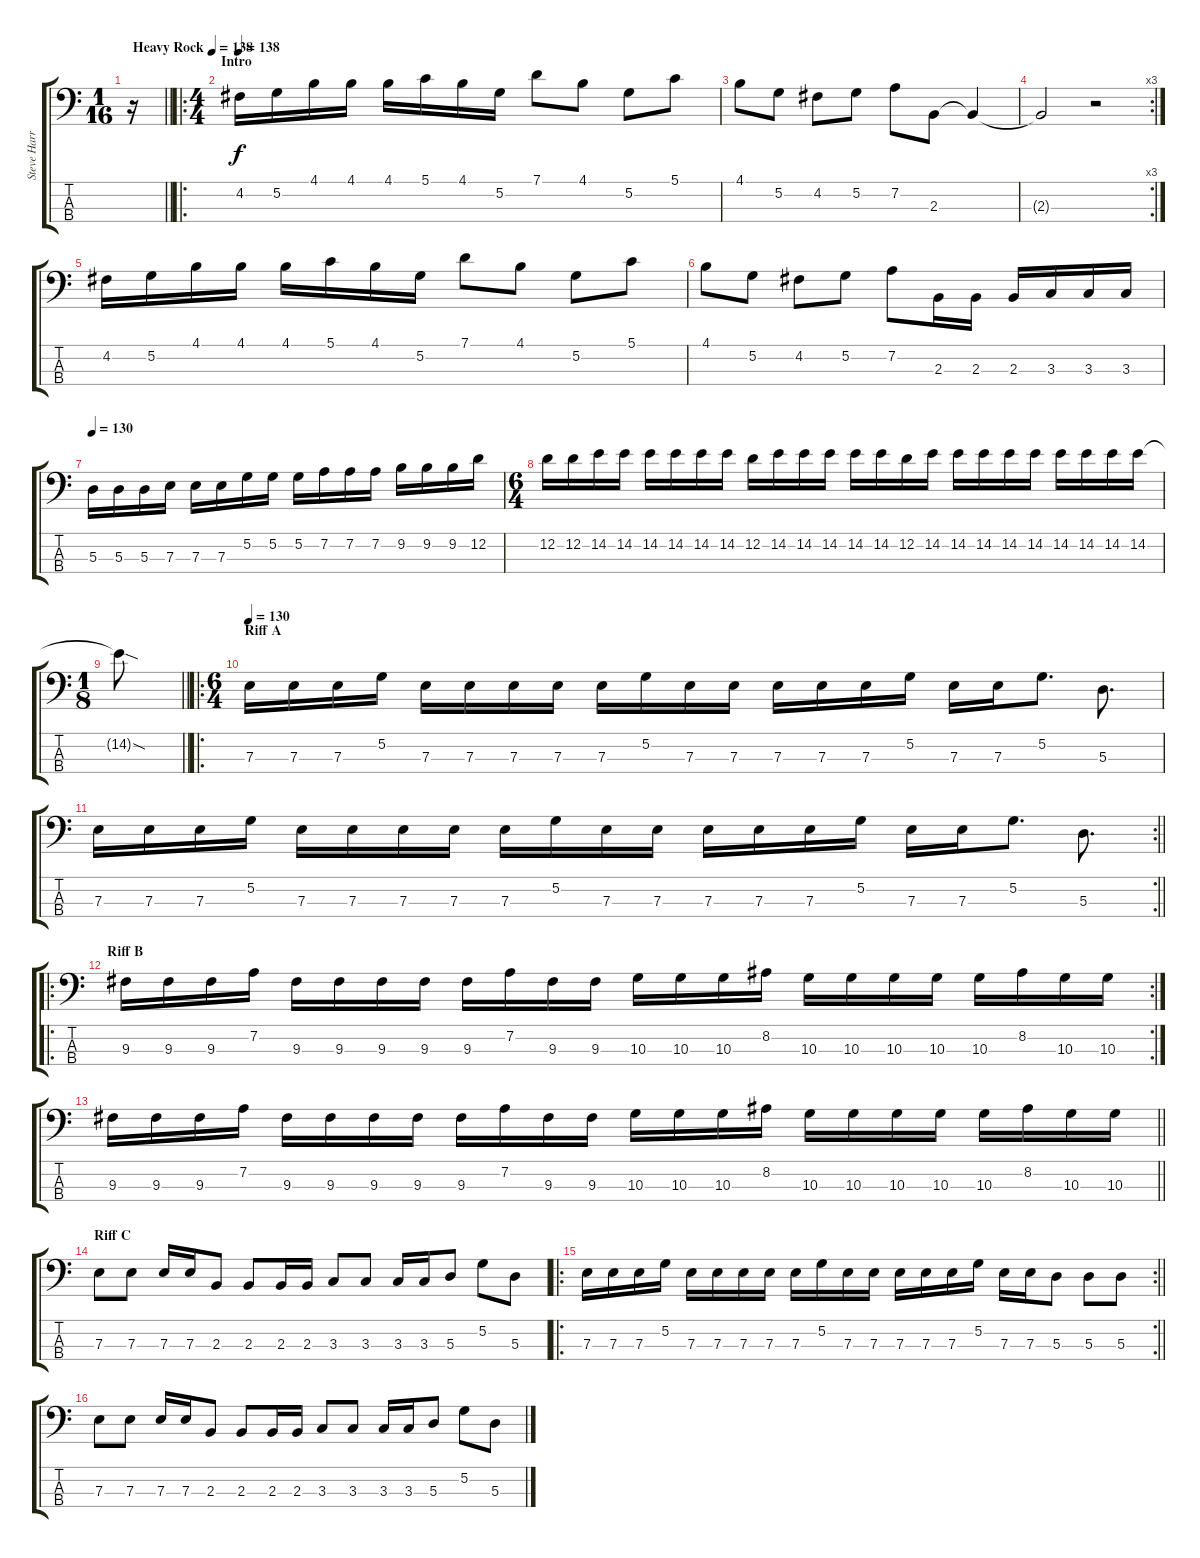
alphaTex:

\track ("Steve Harris" "Steve Harr") {instrument electricbassfinger}
\staff {score tabs}
\tuning (G2 D2 A1 E1) {hide}
\ts (1 16)
\tempo (138 "Heavy Rock")
\clef f4
\barLineRight lightlight
\ks c
r.16{dy f instrument electricbassfinger} |
\ro
\ts (4 4)
\section ("" "Intro")
\tempo 138
4.2.16 5.2.16 4.1.16 4.1.16 4.1.16 5.1.16 4.1.16 5.2.16 7.1.8 4.1.8 5.2.8 5.1.8 |
4.1.8 5.2.8 4.2.8 5.2.8 7.2.8 2.3.8 2.3{t}.4 |
\rc 3
2.3{t}.2 r.2 |
4.2.16 5.2.16 4.1.16 4.1.16 4.1.16 5.1.16 4.1.16 5.2.16 7.1.8 4.1.8 5.2.8 5.1.8 |
4.1.8 5.2.8 4.2.8 5.2.8 7.2.8 2.3.16 2.3.16 2.3.16 3.3.16 3.3.16 3.3.16 |
\tempo 130
5.3.16 5.3.16 5.3.16 7.3.16 7.3.16 7.3.16 5.2.16 5.2.16 5.2.16 7.2.16 7.2.16 7.2.16 9.2.16 9.2.16 9.2.16 12.2.16 |
\ts (6 4)
12.2.16 12.2.16 14.2.16 14.2.16 14.2.16 14.2.16 14.2.16 14.2.16 12.2.16 14.2.16 14.2.16 14.2.16 14.2.16 14.2.16 12.2.16 14.2.16 14.2.16 14.2.16 14.2.16 14.2.16 14.2.16 14.2.16 14.2.16 14.2.16 |
\ts (1 8)
\barLineRight lightlight
14.2{sod t}.8 |
\ro
\ts (6 4)
\section ("" "Riff A")
\tempo 130
7.3.16 7.3.16 7.3.16 5.2.16 7.3.16 7.3.16 7.3.16 7.3.16 7.3.16 5.2.16 7.3.16 7.3.16 7.3.16 7.3.16 7.3.16 5.2.16 7.3.16 7.3.16 5.2.8{d} 5.3.8{d} |
\rc 2
\barLineRight lightlight
7.3.16 7.3.16 7.3.16 5.2.16 7.3.16 7.3.16 7.3.16 7.3.16 7.3.16 5.2.16 7.3.16 7.3.16 7.3.16 7.3.16 7.3.16 5.2.16 7.3.16 7.3.16 5.2.8{d} 5.3.8{d} |
\ro
\rc 2
\section ("" "Riff B")
9.3.16 9.3.16 9.3.16 7.2.16 9.3.16 9.3.16 9.3.16 9.3.16 9.3.16 7.2.16 9.3.16 9.3.16 10.3.16 10.3.16 10.3.16 8.2.16 10.3.16 10.3.16 10.3.16 10.3.16 10.3.16 8.2.16 10.3.16 10.3.16 |
\barLineRight lightlight
9.3.16 9.3.16 9.3.16 7.2.16 9.3.16 9.3.16 9.3.16 9.3.16 9.3.16 7.2.16 9.3.16 9.3.16 10.3.16 10.3.16 10.3.16 8.2.16 10.3.16 10.3.16 10.3.16 10.3.16 10.3.16 8.2.16 10.3.16 10.3.16 |
\section ("" "Riff C")
7.3.8 7.3.8 7.3.16 7.3.16 2.3.8 2.3.8 2.3.16 2.3.16 3.3.8 3.3.8 3.3.16 3.3.16 5.3.8 5.2.8 5.3.8 |
\ro
\rc 2
\barLineRight lightlight
7.3.16 7.3.16 7.3.16 5.2.16 7.3.16 7.3.16 7.3.16 7.3.16 7.3.16 5.2.16 7.3.16 7.3.16 7.3.16 7.3.16 7.3.16 5.2.16 7.3.16 7.3.16 5.3.8 5.3.8 5.3.8 |
7.3.8 7.3.8 7.3.16 7.3.16 2.3.8 2.3.8 2.3.16 2.3.16 3.3.8 3.3.8 3.3.16 3.3.16 5.3.8 5.2.8 5.3.8
